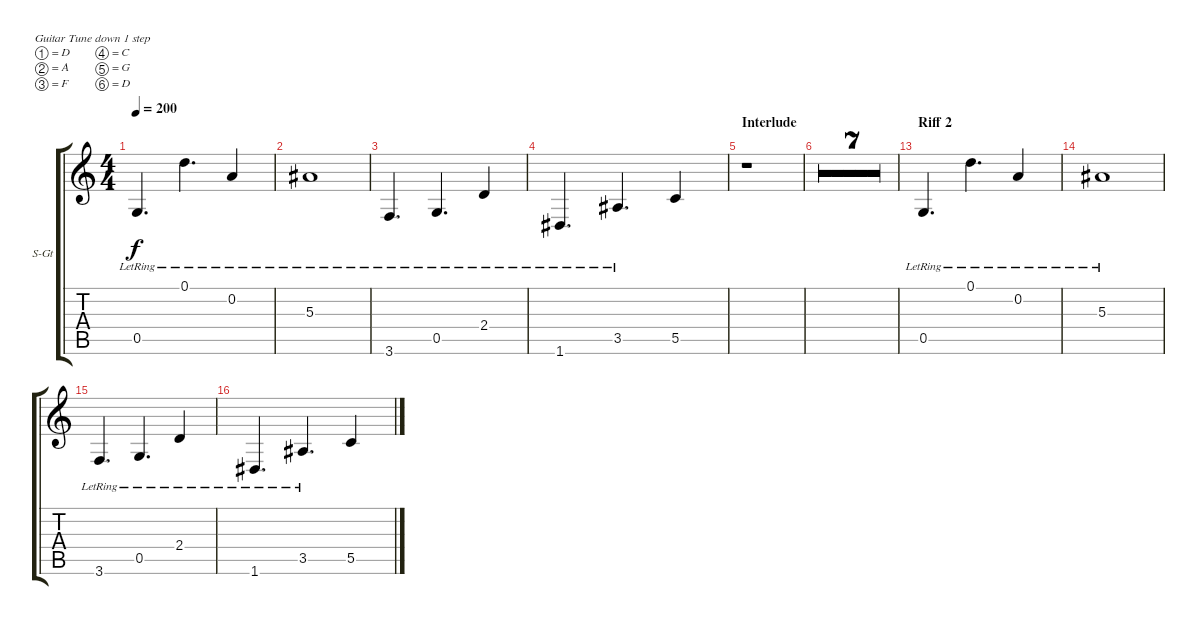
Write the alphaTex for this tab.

\bracketExtendMode groupsimilarinstruments
\firstSystemTrackNameOrientation horizontal
\otherSystemsTrackNameOrientation horizontal
\track ("Fills" "S-Gt") {multiBarRest instrument acousticguitarsteel}
\staff {score tabs}
\tuning (D4 A3 F3 C3 G2 D2)
\ts (4 4)
\tempo 200
\clef g2
\ks c
0.5{lr}.4{d dy f} 0.1{lr}.4{d} 0.2{lr}.4 |
5.3{lr}.1 |
\scale
0.237435 3.6{lr}.4{d} 0.5{lr}.4{d} 2.4{lr}.4 |
\scale
0.183709 1.6{lr}.4{d} 3.5{lr}.4{d} 5.5.4 |
\section ("" "Interlude")
\scale
0.154293 r.1 |
\scale 0
r.1 |
\scale 0
r.1 |
\scale 0
r.1 |
\scale 0
r.1 |
\scale 0
r.1 |
\scale 0
r.1 |
\scale 0
r.1 |
\section ("" "Riff 2")
\scale
0.15644 0.5{lr}.4{d} 0.1{lr}.4{d} 0.2{lr}.4 |
\scale
0.107148 5.3{lr}.1 |
\scale
0.161271 3.6{lr}.4{d} 0.5{lr}.4{d} 2.4{lr}.4 |
\scale
0.237435 1.6{lr}.4{d} 3.5{lr}.4{d} 5.5.4
